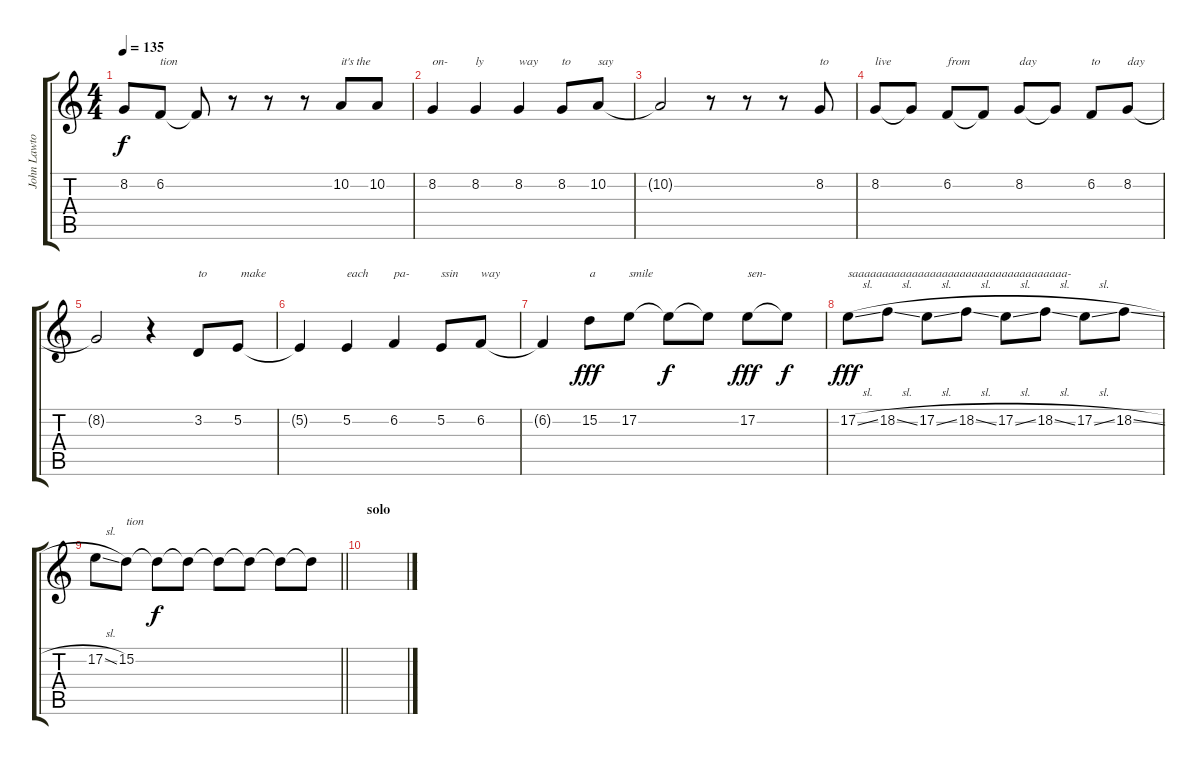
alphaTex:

\track ("John Lawton (vocal)" "John Lawto") {instrument sopranosax}
\staff {score tabs}
\tuning (E4 B3 G3 D3 A2 E2) {hide}
\ts (4 4)
\tempo 135
\clef g2
\ks c
8.2{t}.8{dy f} 6.2.8{txt "tion"} 6.2{t}.8 r.8 r.8 r.8 10.2.8{txt "it's the"} 10.2.8 |
8.2.4{txt "on-"} 8.2.4{txt "ly"} 8.2.4{txt "way"} 8.2.8{txt "to"} 10.2.8{txt "say"} |
10.2{t}.2 r.8 r.8 r.8 8.2.8{txt "to"} |
8.2.8{txt "live"} 8.2{t}.8 6.2.8{txt "from"} 6.2{t}.8 8.2.8{txt "day"} 8.2{t}.8 6.2.8{txt "to"} 8.2.8{txt "day"} |
8.2{t}.2 r.4 3.2.8{txt "to"} 5.2.8{txt " make"} |
5.2{t}.4 5.2.4{txt "each"} 6.2.4{txt "pa-"} 5.2.8{txt "ssin"} 6.2.8{txt "way"} |
6.2{t}.4 15.2.8{txt "a" dy fff} 17.2.8{txt "smile"} 17.2{t}.8{dy f} 17.2{t}.8 17.2.8{txt "sen-" dy fff} 17.2{t}.8{dy f} |
17.2{sl}.8{txt "saaaaaaaaaaaaaaaaaaaaaaaaaaaaaaaaaaaa-" dy fff} 18.2{sl}.8 17.2{sl}.8 18.2{sl}.8 17.2{sl}.8 18.2{sl}.8 17.2{sl}.8 18.2{sl}.8 |
\barLineRight lightlight
17.2{sl}.8 15.2.8{txt "tion"} 15.2{t}.8{dy f} 15.2{t}.8 15.2{t}.8 15.2{t}.8 15.2{t}.8 15.2{t}.8 |
\section ("" "solo ")
